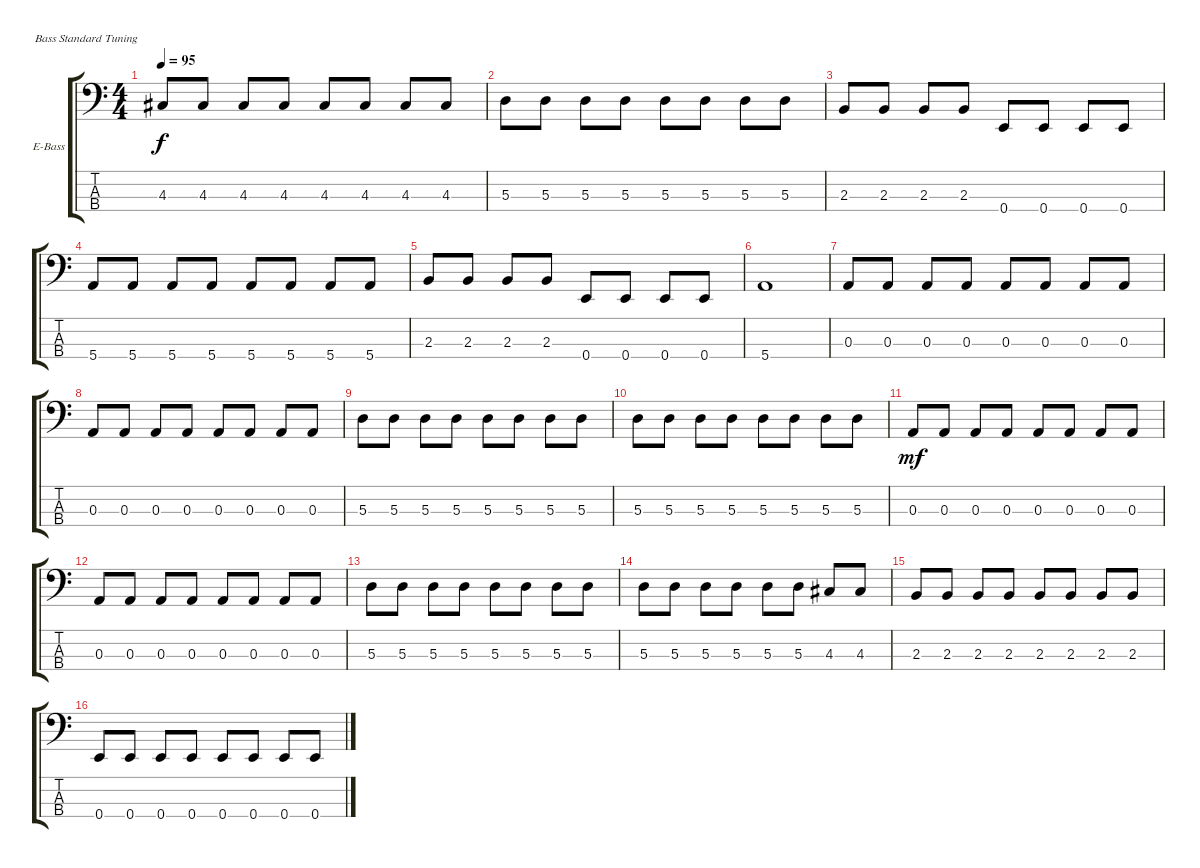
\defaultSystemsLayout 4
\bracketExtendMode groupsimilarinstruments
\firstSystemTrackNameOrientation horizontal
\otherSystemsTrackNameOrientation horizontal
\track ("Bass" "E-Bass") {instrument electricbassfinger}
\staff {score tabs}
\tuning (G2 D2 A1 E1)
\ts (4 4)
\tempo 95
\clef f4
\ks c
4.3.8{dy f} 4.3.8 4.3.8 4.3.8 4.3.8 4.3.8 4.3.8 4.3.8 |
5.3.8 5.3.8 5.3.8 5.3.8 5.3.8 5.3.8 5.3.8 5.3.8 |
2.3.8 2.3.8 2.3.8 2.3.8 0.4.8 0.4.8 0.4.8 0.4.8 |
5.4.8 5.4.8 5.4.8 5.4.8 5.4.8 5.4.8 5.4.8 5.4.8 |
2.3.8 2.3.8 2.3.8 2.3.8 0.4.8 0.4.8 0.4.8 0.4.8 |
5.4.1 |
0.3.8 0.3.8 0.3.8 0.3.8 0.3.8 0.3.8 0.3.8 0.3.8 |
0.3.8 0.3.8 0.3.8 0.3.8 0.3.8 0.3.8 0.3.8 0.3.8 |
5.3.8 5.3.8 5.3.8 5.3.8 5.3.8 5.3.8 5.3.8 5.3.8 |
5.3.8 5.3.8 5.3.8 5.3.8 5.3.8 5.3.8 5.3.8 5.3.8 |
0.3.8{dy mf} 0.3.8 0.3.8 0.3.8 0.3.8 0.3.8 0.3.8 0.3.8 |
0.3.8 0.3.8 0.3.8 0.3.8 0.3.8 0.3.8 0.3.8 0.3.8 |
5.3.8 5.3.8 5.3.8 5.3.8 5.3.8 5.3.8 5.3.8 5.3.8 |
5.3.8 5.3.8 5.3.8 5.3.8 5.3.8 5.3.8 4.3.8 4.3.8 |
2.3.8 2.3.8 2.3.8 2.3.8 2.3.8 2.3.8 2.3.8 2.3.8 |
0.4.8 0.4.8 0.4.8 0.4.8 0.4.8 0.4.8 0.4.8 0.4.8
